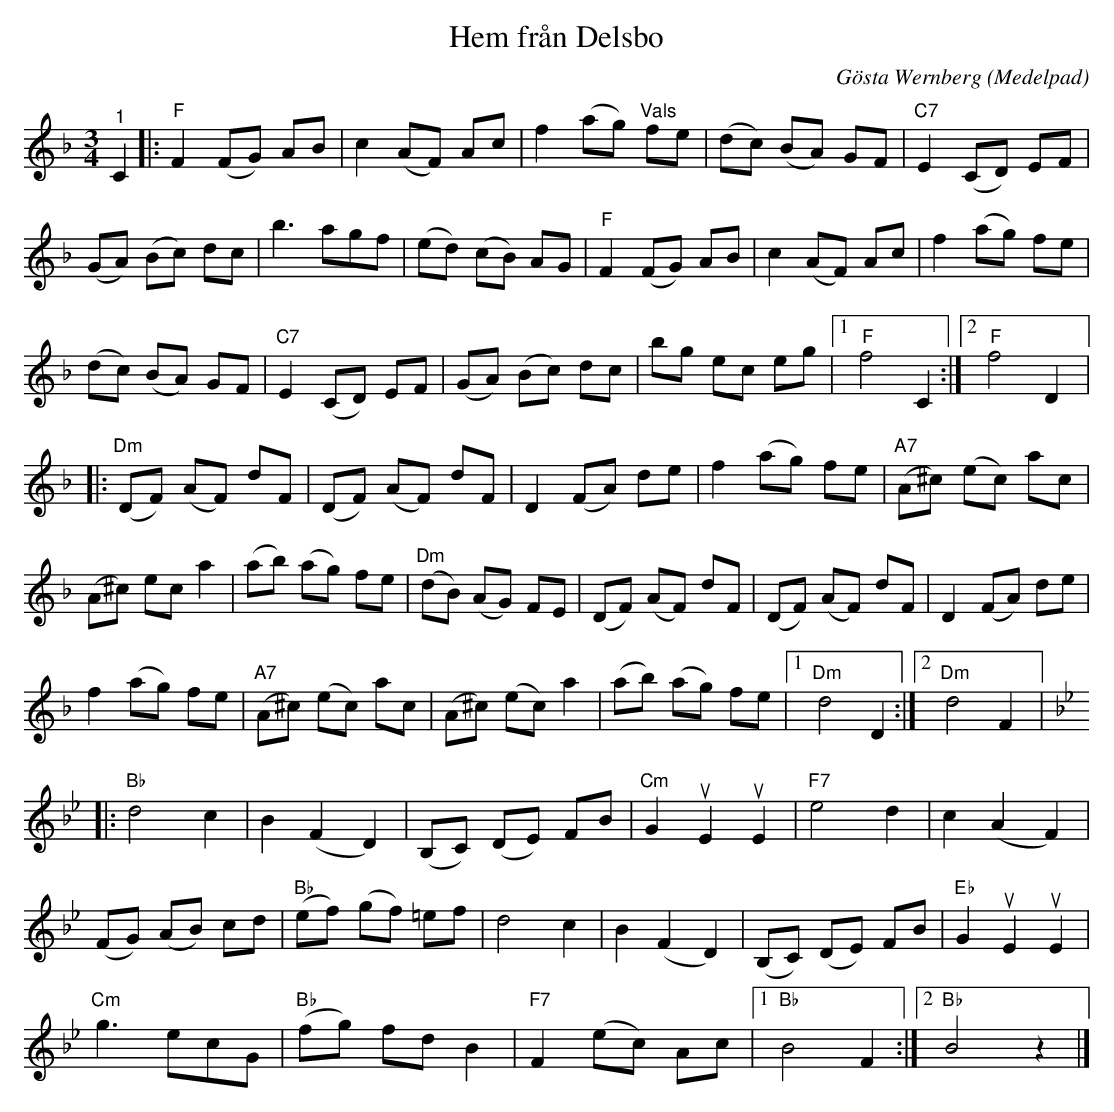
X:1
T:Hem från Delsbo
C:Gösta Wernberg
O:Medelpad
L:1/8
M:3/4
K:F
V:1
"^1" C2 |: "F" F2 (FG) AB | c2 (AF) Ac | f2 (ag)"^Vals" fe | (dc) (BA) GF |"C7" E2 (CD) EF |
(GA) (Bc) dc | b3 agf | (ed) (cB) AG | "F" F2 (FG) AB | c2 (AF) Ac | f2 (ag) fe |
(dc) (BA) GF | "C7" E2 (CD) EF | (GA) (Bc) dc | bg ec eg |1 "F" f4 C2 :|2 "F" f4 D2 |:
"Dm" (DF) (AF) dF | (DF) (AF) dF | D2 (FA) de | f2 (ag) fe | "A7" (A^c) (ec) ac |
(A^c) ec a2 | (ab) (ag) fe |"Dm" (dB) (AG) FE | (DF) (AF) dF | (DF) (AF) dF | D2 (FA) de |
f2 (ag) fe | "A7" (A^c) (ec) ac | (A^c) (ec) a2 | (ab) (ag) fe |1 "Dm" d4 D2 :|2 "Dm" d4 F2 |:
[K:Bb]"Bb" d4 c2 | B2 (F2 D2) | (B,C) (DE) FB |"Cm" G2u E2u E2 |"F7" e4 d2 | c2 (A2 F2) |
(FG) (AB) cd | "Bb" (ef) (gf) =ef | d4 c2 | B2 (F2 D2) | (B,C) (DE) FB | "Eb" G2u E2u E2 |
"Cm" g3 ecG | "Bb" (fg) fd B2 |"F7" F2 (ec) Ac |1"Bb" B4 F2 :|2 "Bb" B4 z2 |]
